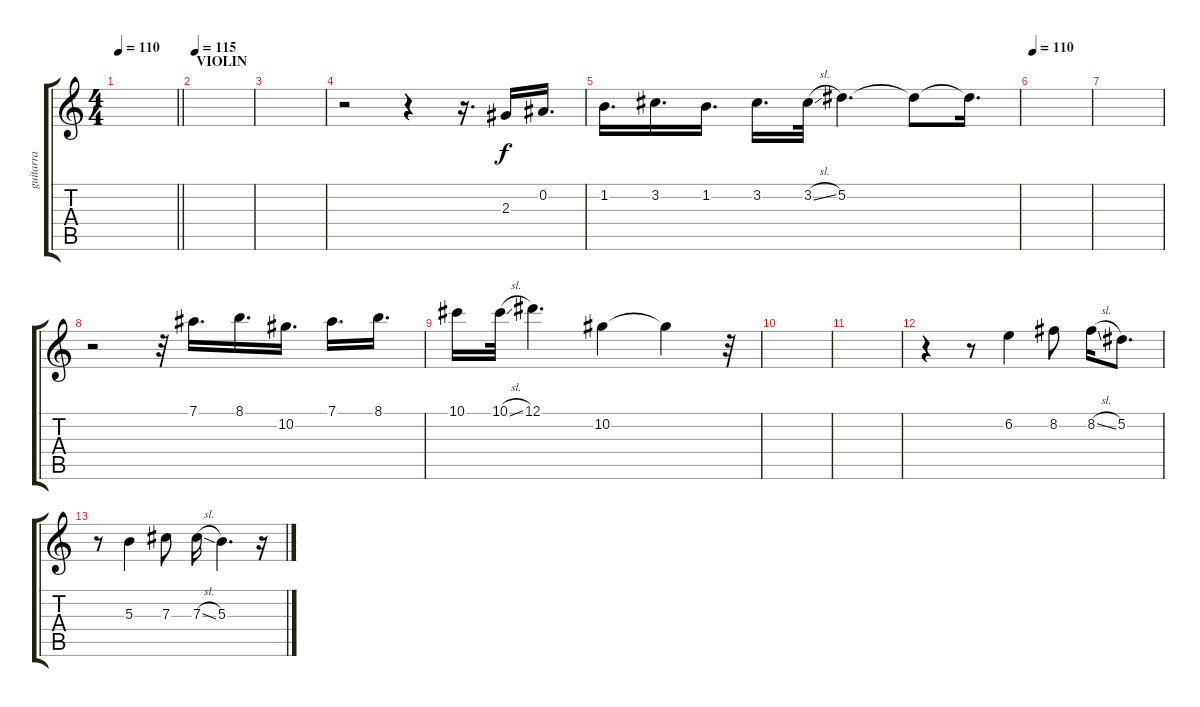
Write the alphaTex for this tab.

\track ("guitarra" "guitarra") {instrument acousticguitarsteel}
\staff {score tabs}
\tuning (Eb4 Bb3 Gb3 Db3 Ab2 Eb2) {hide}
\ts (4 4)
\tempo 110
\clef g2
\barLineRight lightlight
\ks c
|
\section ("" "VIOLIN")
\tempo 115
|
|
r.2 r.4 r.16{d} 2.3.16{dy f volume 16} 0.2.16{d} |
1.2.16{d} 3.2.16{d} 1.2.16{d} 3.2.16{d} 3.2{sl}.32 5.2.4{d} 5.2{t}.8 5.2{t}.16{d} |
\tempo 110
|
|
r.2 r.32 7.1.16{d} 8.1.16{d} 10.2.16{d} 7.1.16{d} 8.1.16{d} |
10.1.16 10.1{sl}.32 12.1.4{d} 10.2.4 10.2{t}.4 r.32 |
|
|
r.4 r.8 6.2.4 8.2.8 8.2{sl}.16 5.2.8{d} |
r.8 5.3.4 7.3.8 7.3{sl}.16 5.3.4{d} r.16
